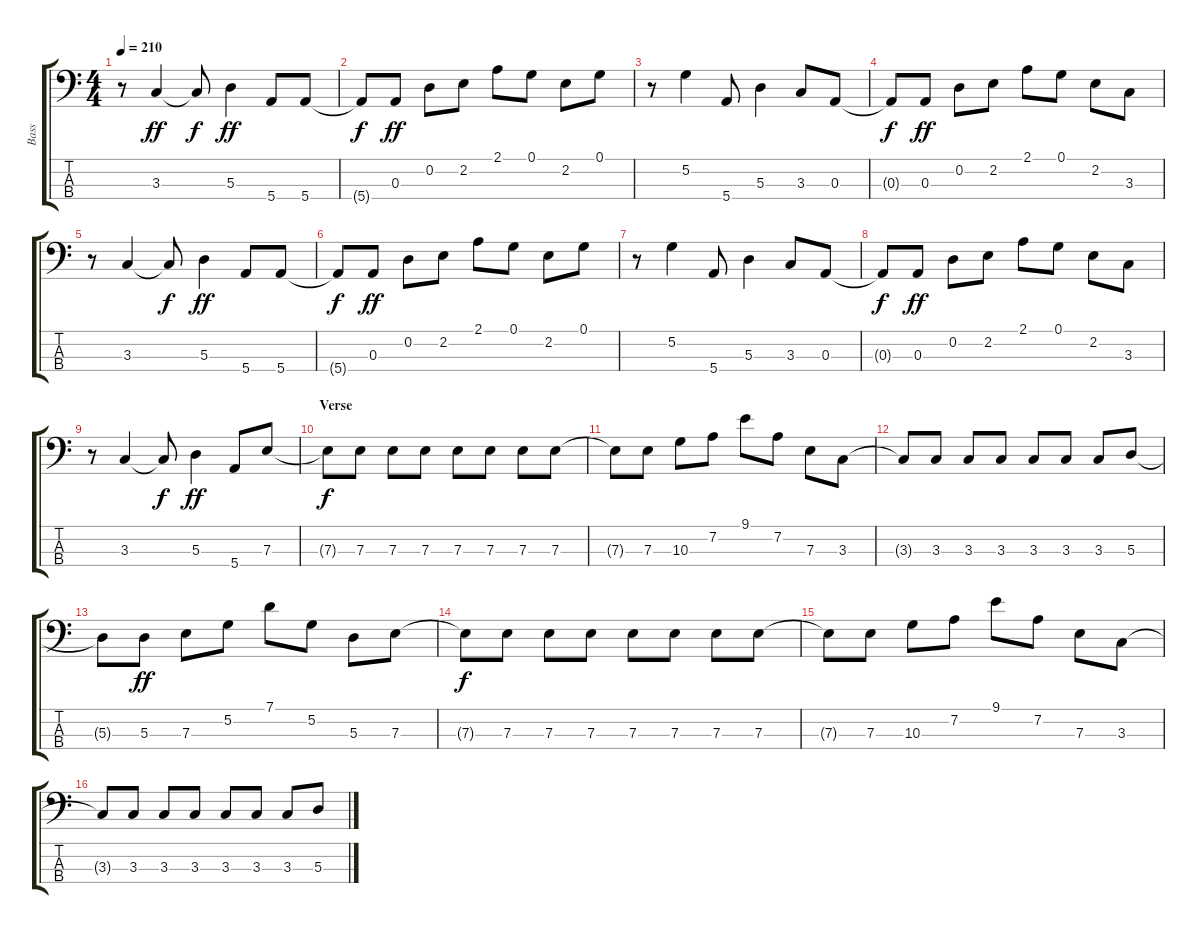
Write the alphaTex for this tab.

\track ("Bass" "Bass") {instrument electricbassfinger}
\staff {score tabs}
\tuning (G2 D2 A1 E1) {hide}
\ts (4 4)
\tempo 210
\clef f4
\ks c
r.8{dy ff} 3.3.4 3.3{t}.8{dy f} 5.3.4{dy ff} 5.4.8 5.4.8 |
5.4{t}.8{dy f} 0.3.8{dy ff} 0.2.8 2.2.8 2.1.8 0.1.8 2.2.8 0.1.8 |
r.8 5.2.4 5.4.8 5.3.4 3.3.8 0.3.8 |
0.3{t}.8{dy f} 0.3.8{dy ff} 0.2.8 2.2.8 2.1.8 0.1.8 2.2.8 3.3.8 |
r.8 3.3.4 3.3{t}.8{dy f} 5.3.4{dy ff} 5.4.8 5.4.8 |
5.4{t}.8{dy f} 0.3.8{dy ff} 0.2.8 2.2.8 2.1.8 0.1.8 2.2.8 0.1.8 |
r.8 5.2.4 5.4.8 5.3.4 3.3.8 0.3.8 |
0.3{t}.8{dy f} 0.3.8{dy ff} 0.2.8 2.2.8 2.1.8 0.1.8 2.2.8 3.3.8 |
r.8 3.3.4 3.3{t}.8{dy f} 5.3.4{dy ff} 5.4.8 7.3.8 |
\section ("" "Verse")
7.3{t}.8{dy f} 7.3.8 7.3.8 7.3.8 7.3.8 7.3.8 7.3.8 7.3.8 |
7.3{t}.8 7.3.8 10.3.8 7.2.8 9.1.8 7.2.8 7.3.8 3.3.8 |
3.3{t}.8 3.3.8 3.3.8 3.3.8 3.3.8 3.3.8 3.3.8 5.3.8 |
5.3{t}.8 5.3.8{dy ff} 7.3.8 5.2.8 7.1.8 5.2.8 5.3.8 7.3.8 |
7.3{t}.8{dy f} 7.3.8 7.3.8 7.3.8 7.3.8 7.3.8 7.3.8 7.3.8 |
7.3{t}.8 7.3.8 10.3.8 7.2.8 9.1.8 7.2.8 7.3.8 3.3.8 |
3.3{t}.8 3.3.8 3.3.8 3.3.8 3.3.8 3.3.8 3.3.8 5.3.8
